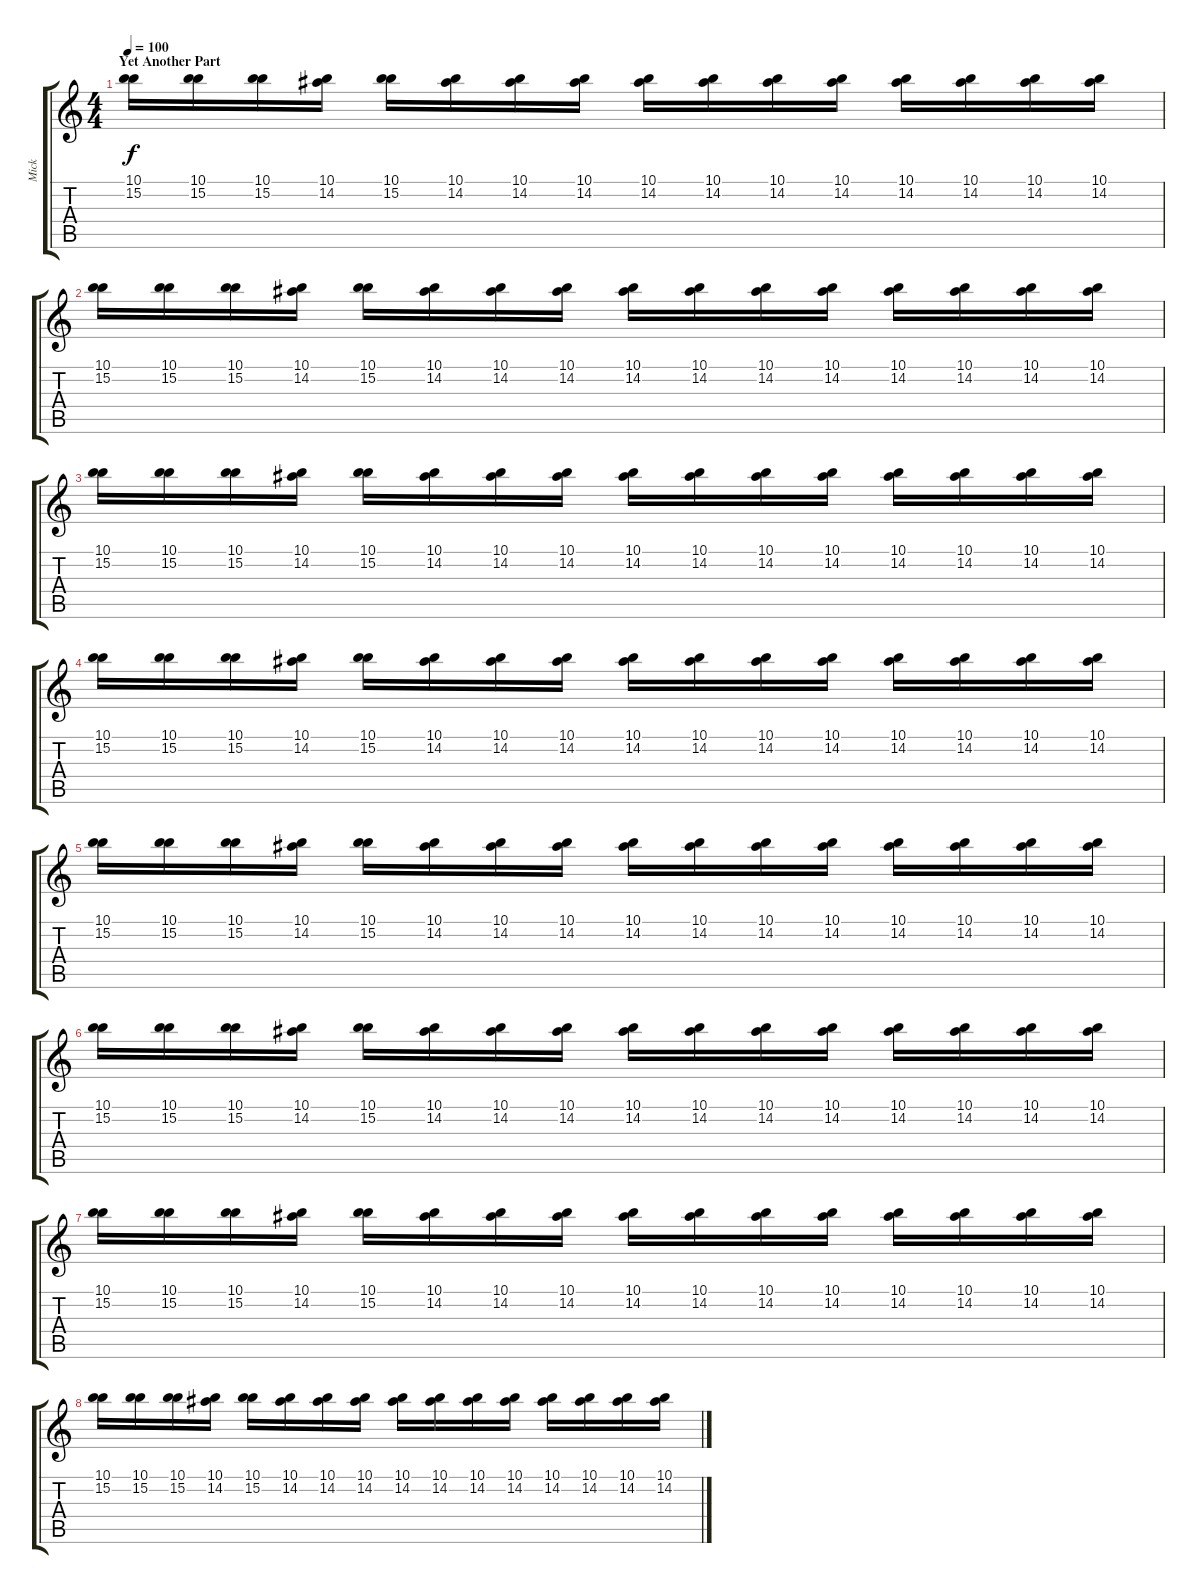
\track ("Mick" "Mick") {instrument distortionguitar}
\staff {score tabs}
\tuning (Db4 Ab3 E3 B2 Gb2 B1) {hide}
\ts (4 4)
\section ("" "Yet Another Part")
\tempo 100
\clef g2
\ks c
(10.1 15.2).16{dy f volume 10} (10.1 15.2).16 (10.1 15.2).16 (10.1 14.2).16 (10.1 15.2).16 (10.1 14.2).16 (10.1 14.2).16 (10.1 14.2).16 (10.1 14.2).16 (10.1 14.2).16 (10.1 14.2).16 (10.1 14.2).16 (10.1 14.2).16 (10.1 14.2).16 (10.1 14.2).16 (10.1 14.2).16 |
(10.1 15.2).16 (10.1 15.2).16 (10.1 15.2).16 (10.1 14.2).16 (10.1 15.2).16 (10.1 14.2).16 (10.1 14.2).16 (10.1 14.2).16 (10.1 14.2).16 (10.1 14.2).16 (10.1 14.2).16 (10.1 14.2).16 (10.1 14.2).16 (10.1 14.2).16 (10.1 14.2).16 (10.1 14.2).16 |
(10.1 15.2).16 (10.1 15.2).16 (10.1 15.2).16 (10.1 14.2).16 (10.1 15.2).16 (10.1 14.2).16 (10.1 14.2).16 (10.1 14.2).16 (10.1 14.2).16 (10.1 14.2).16 (10.1 14.2).16 (10.1 14.2).16 (10.1 14.2).16 (10.1 14.2).16 (10.1 14.2).16 (10.1 14.2).16 |
(10.1 15.2).16 (10.1 15.2).16 (10.1 15.2).16 (10.1 14.2).16 (10.1 15.2).16 (10.1 14.2).16 (10.1 14.2).16 (10.1 14.2).16 (10.1 14.2).16 (10.1 14.2).16 (10.1 14.2).16 (10.1 14.2).16 (10.1 14.2).16 (10.1 14.2).16 (10.1 14.2).16 (10.1 14.2).16 |
(10.1 15.2).16 (10.1 15.2).16 (10.1 15.2).16 (10.1 14.2).16 (10.1 15.2).16 (10.1 14.2).16 (10.1 14.2).16 (10.1 14.2).16 (10.1 14.2).16 (10.1 14.2).16 (10.1 14.2).16 (10.1 14.2).16 (10.1 14.2).16 (10.1 14.2).16 (10.1 14.2).16 (10.1 14.2).16 |
(10.1 15.2).16 (10.1 15.2).16 (10.1 15.2).16 (10.1 14.2).16 (10.1 15.2).16 (10.1 14.2).16 (10.1 14.2).16 (10.1 14.2).16 (10.1 14.2).16 (10.1 14.2).16 (10.1 14.2).16 (10.1 14.2).16 (10.1 14.2).16 (10.1 14.2).16 (10.1 14.2).16 (10.1 14.2).16 |
(10.1 15.2).16 (10.1 15.2).16 (10.1 15.2).16 (10.1 14.2).16 (10.1 15.2).16 (10.1 14.2).16 (10.1 14.2).16 (10.1 14.2).16 (10.1 14.2).16 (10.1 14.2).16 (10.1 14.2).16 (10.1 14.2).16 (10.1 14.2).16 (10.1 14.2).16 (10.1 14.2).16 (10.1 14.2).16 |
(10.1 15.2).16 (10.1 15.2).16 (10.1 15.2).16 (10.1 14.2).16 (10.1 15.2).16 (10.1 14.2).16 (10.1 14.2).16 (10.1 14.2).16 (10.1 14.2).16 (10.1 14.2).16 (10.1 14.2).16 (10.1 14.2).16 (10.1 14.2).16 (10.1 14.2).16 (10.1 14.2).16 (10.1 14.2).16
